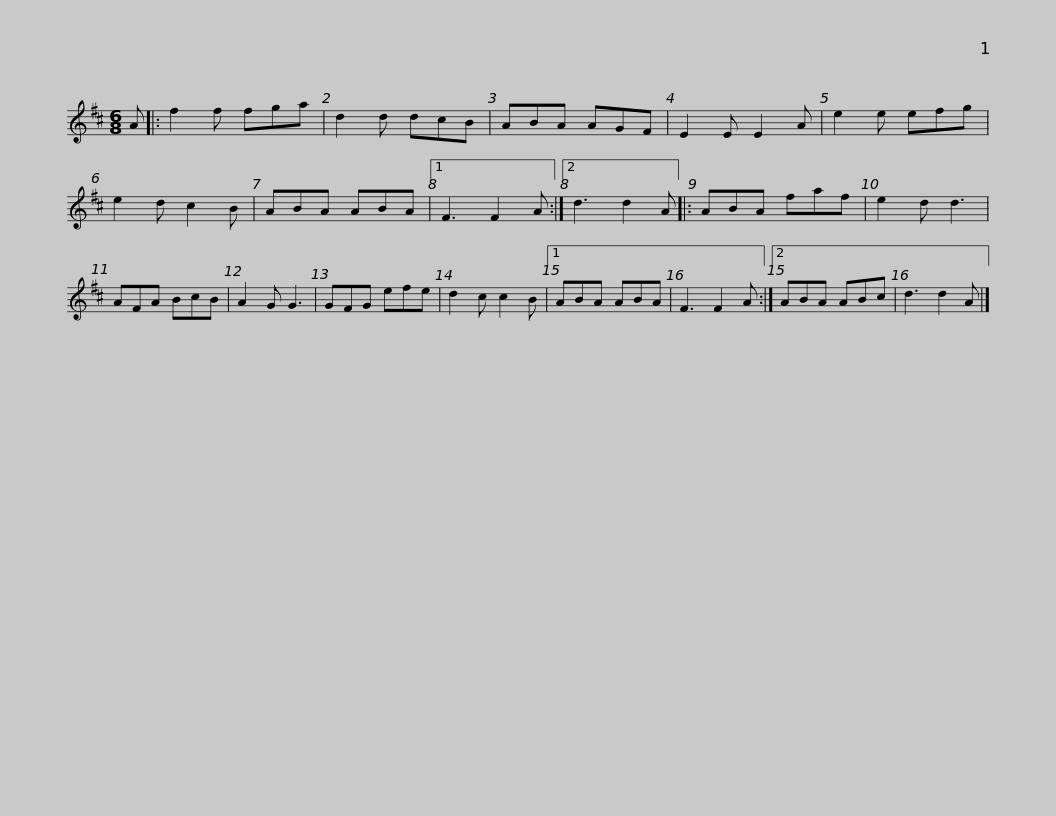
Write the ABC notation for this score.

X:1
L:1/8
M:6/8
I:linebreak $
K:D
V:1 treble
V:1
 A |: f2 f fga | d2 d dcB | ABA AGF | E2 E E2 A | %5
 e2 e efg | e2 d c2 B | ABA ABA |1 F3 F2 A :|2$ d3 d2 A |: %10
 ABA faf | e2 d d3 | AFA BcB | A2 G G3 | GFG efe | %15
 d2 c c2 B |1 ABA ABA |$ F3 F2 A :|2 ABA ABc | d3 d2 A |] %20
